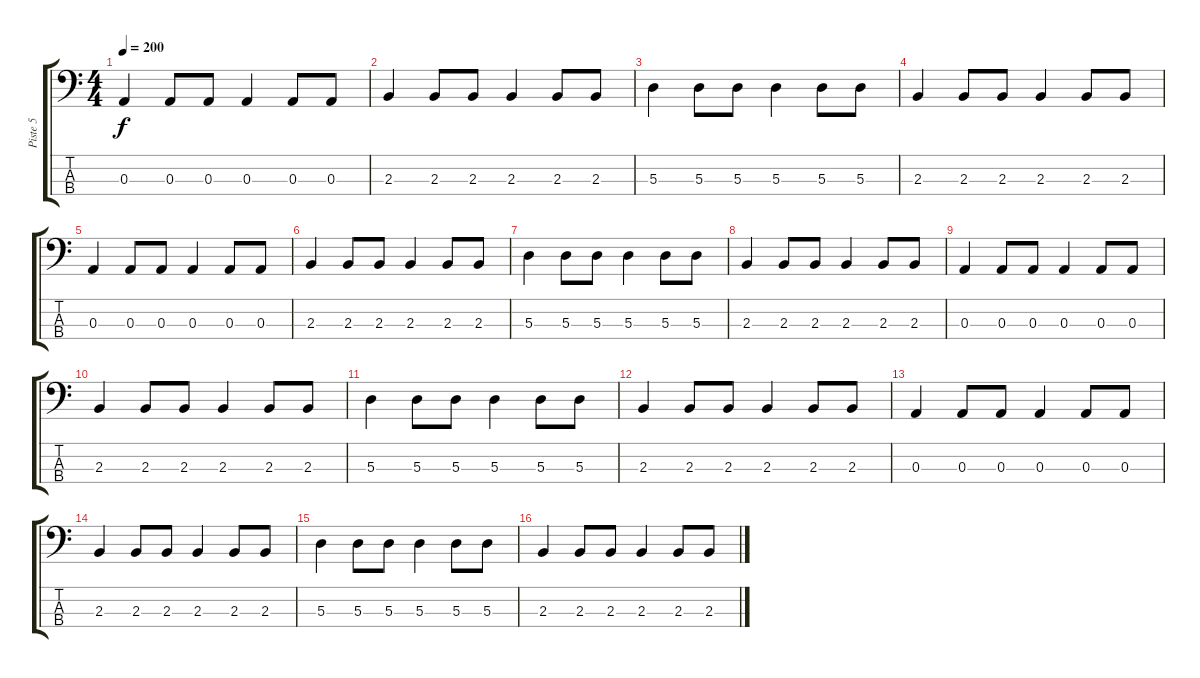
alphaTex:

\track ("Piste 5" "Piste 5") {instrument electricbassfinger}
\staff {score tabs}
\tuning (G2 D2 A1 E1) {hide}
\ts (4 4)
\tempo 200
\clef f4
\ks c
0.3.4{dy f} 0.3.8 0.3.8 0.3.4 0.3.8 0.3.8 |
2.3.4 2.3.8 2.3.8 2.3.4 2.3.8 2.3.8 |
5.3.4 5.3.8 5.3.8 5.3.4 5.3.8 5.3.8 |
2.3.4 2.3.8 2.3.8 2.3.4 2.3.8 2.3.8 |
0.3.4 0.3.8 0.3.8 0.3.4 0.3.8 0.3.8 |
2.3.4 2.3.8 2.3.8 2.3.4 2.3.8 2.3.8 |
5.3.4 5.3.8 5.3.8 5.3.4 5.3.8 5.3.8 |
2.3.4 2.3.8 2.3.8 2.3.4 2.3.8 2.3.8 |
0.3.4 0.3.8 0.3.8 0.3.4 0.3.8 0.3.8 |
2.3.4 2.3.8 2.3.8 2.3.4 2.3.8 2.3.8 |
5.3.4 5.3.8 5.3.8 5.3.4 5.3.8 5.3.8 |
2.3.4 2.3.8 2.3.8 2.3.4 2.3.8 2.3.8 |
0.3.4 0.3.8 0.3.8 0.3.4 0.3.8 0.3.8 |
2.3.4 2.3.8 2.3.8 2.3.4 2.3.8 2.3.8 |
5.3.4 5.3.8 5.3.8 5.3.4 5.3.8 5.3.8 |
2.3.4 2.3.8 2.3.8 2.3.4 2.3.8 2.3.8
